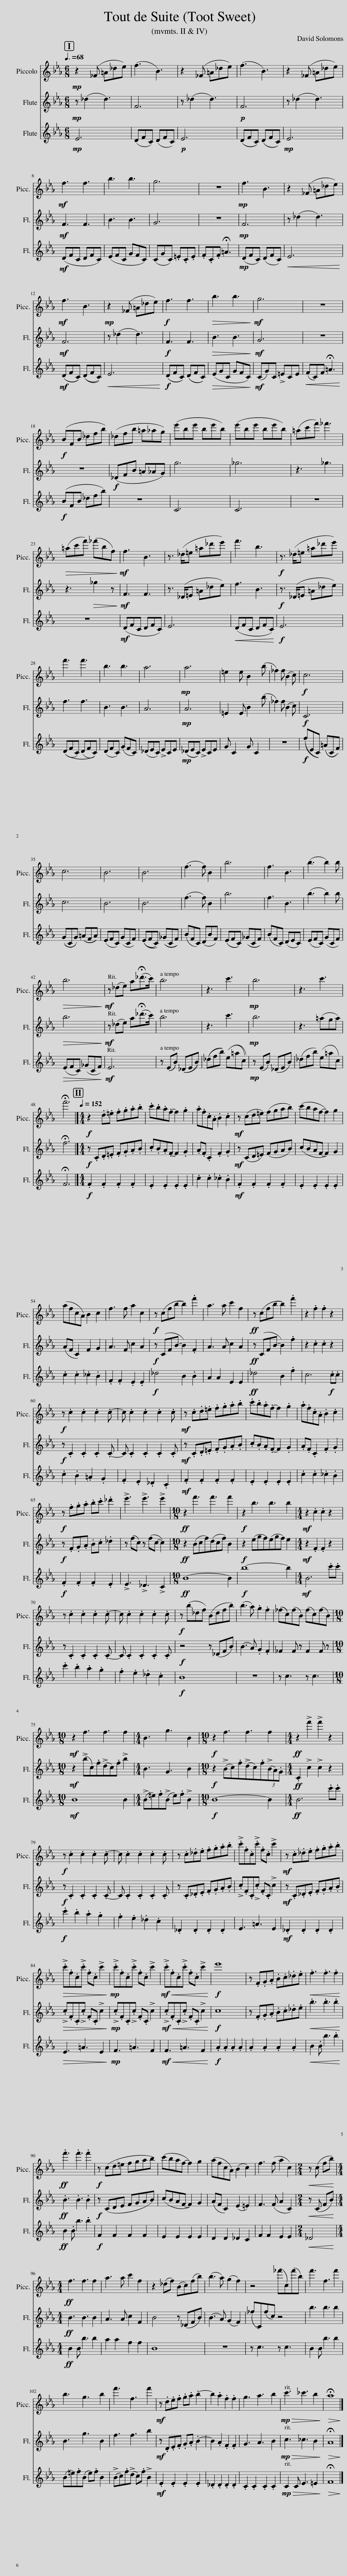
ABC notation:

X:1
%%score 1 2 3
L:1/8
Q:3/8=68
M:6/8
I:linebreak $
K:Eb
V:1 treble transpose=12
V:2 treble
V:3 treble
V:1
!mp! z2 (_F =A_de) | (f3 B3) | z2 (_F =A_de) | (f3 B3) | z2 (_F =A_de) |$ %5
!mf! f3 f3 | b3 b3 | g6 | z6 |!mp! f3 B3 | %10
 z2 (_F =A_de) |$!mf! f3 B3 |!mp! z2 (_F =A_de) |!f! f3 f3 |!>(! b3 b3!>)! | %15
!mf! g6 | z6 |$!f! (BFB _dfb) | (_dfb =a_ag) | (e'be' be'b) | %20
 (e'be' be'b) | (=ac'f') _f'3 |$!>(! (=ac'f') (_f'bf)!>)! |!mf! f3 B3 | z3/2 (_d/=e =a_d'e') | %25
 f'3 b3 |!f! z3/2 (_d/=e =a_d'e') |$ f'3 f'3 | b3 b3 | a6 | %30
!mp! a6 | =e2 e B2 (b | _f2) f (B2 c) |!f! c6 |$ c6 | %35
 B6 | B6 | (f3 f) B2 | b6 | f3 B3 | %40
 (b3 b2) b |$!>(! b6!>)! |!mf! z (_de) a(!fermata!_d'>c') | b6 | z3 c'3 | %45
!mp! b6 | z3 c'3 |$ !fermata!f'6 |][M:4/4][Q:1/4=152]!f! z2 .d.=e .f.g.a.b | .c'.b.a.f- f2 .g2 | %50
 .a.f.c.A .B2 .c2 |!mf! z (cd=e) (fgab) | (c'baf- f2) g2 |$ (afcA) B2 c2 | f3 f a2 c2 | %55
!f! z (cfb- b2) .f'2 | a3 a c'2 f2 |!ff! z (cfb- b2) .f'2 | z2 .f2 .f2 z2 |$!f! z .c2 .c2 .c2 .c- | %60
 c .c2 .c2 .c2 .c |!mf! z .c.d.=e .f.g.a.b | .c'.b.a.f- f2 .g2 | .a.f.c.A .B2 .c2 |$!f! z .f.g.a .b.c' ._d'2 | %65
 !>!e'3 !>!e'3 !>!e'2 |[M:10/8]!ff! z2 f'3 f'3 f'2 |!f! z2 b3 b3 b2 |[M:4/4]!mf! z2 .c2 .c2 z2 |$ z .c2 .c2 .c2 .c- | %70
 c .c2 .c2 .c2 .c |!f! z (b_df) (Bdfb) | (b3 a) .g2 .f2 | ((_fc))(fB) (fc)(fB) |$[M:10/8]!mf! z2 f3 f3 f2 | %75
[M:4/4] B3 g3 B2 |[M:10/8]!f! z2 f3 f3 f2 |[M:4/4]!ff! z2 !>!f'2 !>!f'2 z2 |$!f! z .c2 .c2 .c2 .c- | c .c2 .c2 .c2 .c | %80
 z .c._d.e .f.g.a.b | !>!.c'.f.c!>!.c' .f.c !>!c'2 |!mf! z .c._d.e .f.g.a.b |$!>(! !>!.c'.f.c!>!.c' .f.c !>!c'2!>)! |!mp! !>!.c'.f.c!>!.c' .f.c !>!c'2 | %85
!mf!!<(! !>!.c'.f.c!>!.c' .f.c !>!c'2!<)! |!f! e'8 | z .F.G.A .B.c._d.e |!<(! .f3 .f3 .f2!<)! |$!ff! .f'3 .f'3 .f'2 | %90
!f! z (cd=e fgab) | (c'baf- f2) g2 | (afcA) (B2 c2) | f3 (f a2 c2) |[M:2/4]!<(! z (c fb)!<)! |$ %95
[M:4/4]!ff! f3 f3 f2 | a3 a c'2 f2 | z2 (_df) (Bc)(fb) | (b3 a) (g2 f2) | z4 (_f'c)(f'b) | %100
 f'3 f3 f'2 |$ b3 g3 b2 | f'3 f3 f'2 |!mf! z .d.e.f .g.a .b2- | b2 .a2 .f2 .f2 | %105
 g3 a3 b2 |!mp!!>(! c'3 _c'3 b2!>)! |!>(! !fermata!a8!>)! |] %108
V:2
!mp! z (_d2 d3) | F6 | z (_d2 d3) |!p! F6 | z (_d2 d3) |$ %5
!mf! F3 F3 | B3 B3 | G6 | z6 |!mp! F6 | %10
 z (_d2 d3) |$!mf! F6 | z (_d2 d3) |!f! F3 F3 |!>(! B3 B3!>)! | %15
!mf! G6 | z6 |$ z6 |!f! (_DFB =A_AG) | g6 | %20
 _g6 | z3 _g3 |$ z3!>(! _g2 z!>)! |!mf! F3 F3 | z3/2 (_D/=E =A_de) | %25
 f3 B3 |!f! z3/2 (_D/=E =A_de) |$ f3 f3 | B3 B3 | A6 | %30
!mp! A6 | =E2 E B2 (b | _f2) f (B2 c) |!f! C6 |$ c6 | %35
 B6 | B6 | (f3 f) B2 | b6 | f3 B3 | %40
 (b3 b2) b |$!>(! b6!>)! |!mf! z (_de) a(!fermata!_d'>c') | b6 | z3 c'3 | %45
!mp! b6 | z3 (=aga) |$ !fermata!f6 |][M:4/4]!f! z .C.D.=E .F.G.A.B | .c.B.A.F- F2 .G2 | %50
 .A.F .C2 .F2 .G2 |!mf! z (CD=E) (FGAB) | (cBAF- F2) G2 |$ (AF C2) F2 G2 | A3 F c2 A2 | %55
!f! z (CFB- B2) .F2 | A3 A c2 A2 |!ff! z (CFB- B2) .f2 | z2 .c2 .c2 z2 |$!f! z .C2 .C2 .C2 .C- | %60
 C .C2 .C2 .C2 .C |!mf! z .C.D.=E .F.G.A.B | .c.B.A.F- F2 .G2 | .A.F .C2 .F2 .G2 |$!f! z .F.G.A .B.c ._d2 | %65
 z (fc) z (fc- c2) |[M:10/8]!ff! z2 (Bcf)(dcf) B2 |!f! z2 (egf)(egf) e2 |[M:4/4]!mf! z2 .F2 .F2 z2 |$ z .C2 .C2 .C2 .C- | %70
 C .C2 .C2 .C2 .C |!f! z4 z (_DFB) | (B3 A) .G2 .F2 | _F2 F z F2 F z |$[M:10/8]!mf! z2 (!>!bc).f(!>!dc).f !>!b2 | %75
[M:4/4] B3 G3 B2 |[M:10/8]!f! z2 (!>!Bc).f(!>!dc).f(3(!>!BA).G |[M:4/4]!ff! .C2 !>!c2 !>!c2 z2 |$!f! z .C2 .C2 .C2 .C- | C .C2 .C2 .C2 .C | %80
 z .C._D.E .F.G.A.B | !>!.c.F.C!>!.c .F.C !>!c2 |!mf! z .C._D.E .F.G.A.B |$!>(! !>!.c.F.C!>!.c .F.C !>!c2!>)! |!mp! !>!.c.F.C!>!.c .F.C !>!c2 | %85
!mf!!<(! !>!.c.F.C!>!.c .F.C !>!c2!<)! |!f! c8 | z .F.G.A .B.c._d.e |!<(! .b3 .b3 .b2!<)! |$!ff! .B3 .B3 .B2 | %90
!f! z (CDE FGAB) | (cBAF- F2) G2 | (AF C2) (E2 =E2) | F3 (F A2 C2) |[M:2/4]!<(! z (C FB)!<)! |$ %95
[M:4/4]!ff! B3 B3 B2 | A3 A c2 F2 | B4 z (_DFB) | (B3 A) (G2 F2) | (_fC)(fc) z4 | %100
 b3 b3 b2 |$ B3 g3 B2 | f3 f3 b2 |!mf! z .D.E.F .G.A .B2- | B2 .A2 .F2 .F2 | %105
 G3 A3 B2 |!mp!!>(! c3 _c3 B2!>)! |!>(! !fermata!A8!>)! |] %108
V:3
!mp! E6 | (DFC) (DFC) |!p! E6 | ((DFC)) ((DFC)) |!mp! E6 |$ %5
!mf! (DFC DFC) | (EFC GFC) | (CGC) .=E.C.E | .F.C.F !fermata!=A3 |!mp! (DFC) (DFC) | %10
!<(! E6!<)! |$!mf! ((DFC)) ((DFC)) |!<(! E6!<)! |!f! ((DFC)) ((DFC)) |!>(! (EGC GFC)!>)! | %15
!mf! (CG)C !>!=ECE |!<(! (FC)F !fermata!=A3!<)! |$!f! (BFB _dfb) | z6 | C6 | %20
 C6 | z6 |$ z6 |!mf! (DFC DFC) | E6 | %25
!<(! (DFC DFC)!<)! |!f! E6 |$ ((DFC) (DFC)) | (DFC) (GFC) | (_DEC) !>!ECE | %30
!mp! ((_DEC)) !>!ECE | G C2 G C2 | z6 |!f! ((fEC)) ((=ACF)) |$ ((GCG)) ((=AFA)) | %35
 (EFC) (GCF) | (((EFC))) (((_GCF))) | (BFC) (DBF) | ((EFC)) ((_GCF)) | (BFC) (DEC) | %40
 (EFC) (GCF) |$!>(! (EFC) (_GCF)!>)! |!mf! E6 | z ((EB)) ((_DEB)) | ((_dfb)) ((e=ac)) | %45
!mp! z (EB) (_DEB) | (_dfb) (e=ac) |$ !fermata!F6 |][M:4/4]!f! .F2 .F2 .F2 .F2 | .E2 .E2 .E2 .E2 | %50
 .c2 .c2 ._c2 .B2 |!mf! .F2 .F2 .F2 .F2 | .E2 .E2 .E2 .E2 |$ .c2 .c2 ._c2 .B2 | .F2 .F2 .E2 .E2 | %55
!f! _d4 B2 .B2 | A2 A2 E2 E2 |!ff! _d4 B2 .f2 | c6!f! .c.c |$ .c2 .B2 .=A2 .G2 | %60
 .F2 .E2 ._D2 .C2 |!mf! .F2 .F2 .F2 .F2 | .E2 .E2 .E2 .E2 | .c2 .c2 ._c2 .B2 |$!f! .F2 .F2 .F2 .E2 | %65
 !>!E3 !>!_D3 !>!C2 |[M:10/8]!ff! B8- B2 |!f! b8- b2 |[M:4/4]!mf! B6 .c'.c' |$ .c'2 .b2 .a2 .g2 | %70
 .f2 .e2 ._d2 .c2 |!f! B8 | z8 | z c3 z c3 |$[M:10/8]!mf! B8 B2 | %75
[M:4/4] (!>!B=e).f(!>!B e).f !>!B2 |[M:10/8]!f! B8- B2 |[M:4/4]!ff! B6 .c'.c' |$!f! .c'2 .b2 .a2 .g2 | .f2 .e2 ._d2 .c2 | %80
 ._D2 .D2 .D2 .D2 | E3 =A3 E2 |!mf! ._D2 .D2 .D2 .D2 |$!>(! E3 =A3 E2!>)! |!mp! F3 =A3 F2 | %85
!mf!!<(! F3 =A3 F2!<)! |!f! .A2 .A2 .A2 .A2 | .A2 .A2 .A2 .A2 |!<(! B2 .B b3 .b2!<)! |$!ff! B2 .B b3 .b2 | %90
!f! F2 F2 F2 F2 | E2 E2 E2 E2 | D2 D2 _D2 C2 | F2 F2 E2 E2 |[M:2/4]!<(! _D4!<)! |$ %95
[M:4/4]!ff! B2 B b3 b2 | a2 a2 f2 f2 | B8 | z8 | z c3 z c3 | %100
 B2 B b3 b2 |$ (B=e).f(B e).f B2 | (!>!Bc).f(!>!d c).f !>!B2 |!mf! .E2 .E2 .E2 .E2 | ._D2 .D2 .D2 .D2 | %105
 .C2 .C2 .C2 .C2 |!mp!!>(! C2 C E3 =E2!>)! |!>(! !fermata!F8!>)! |] %108
